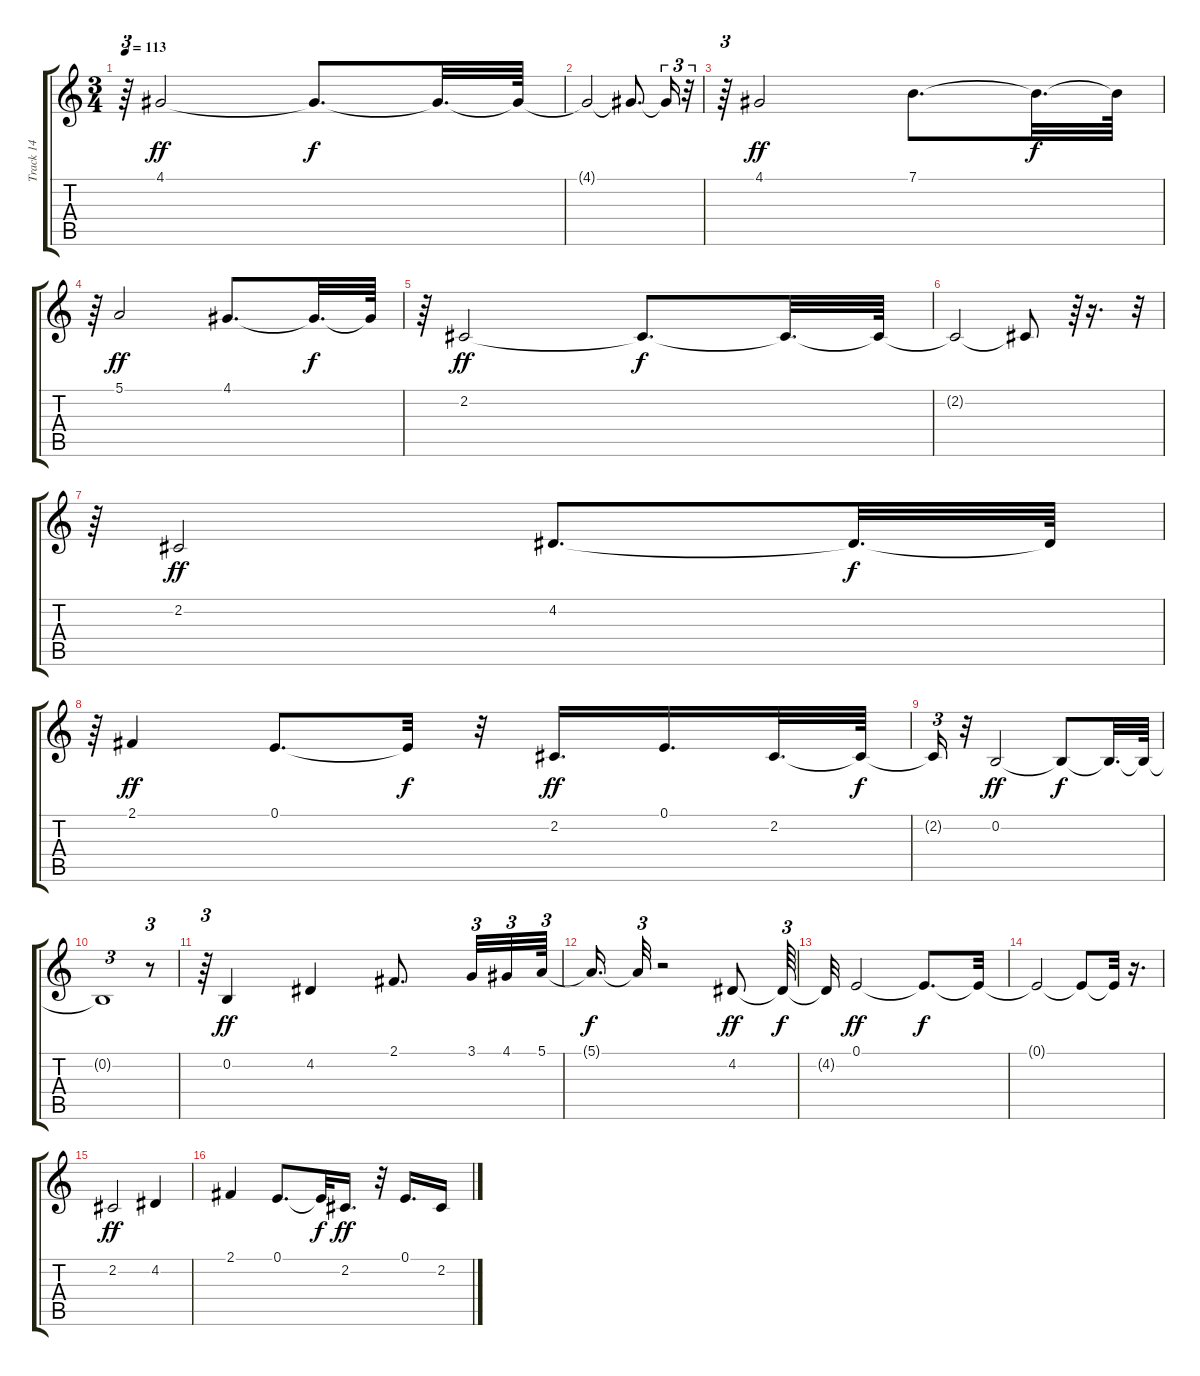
\track ("Track 14" "Track 14") {instrument synthbrass2}
\staff {score tabs}
\tuning (E4 B3 G3 D3 A2 E2) {hide}
\ts (3 4)
\tempo 113
\clef g2
\ks c
r.64{tu (3 2) dy f} 4.1.2{dy ff} 4.1{t}.8{d dy f} 4.1{t}.32{d} 4.1{t}.64 |
4.1{t}.2 4.1{t}.8{d} 4.1{t}.16{tu (3 2)} r.32{tu (3 2)} |
r.64{tu (3 2)} 4.1.2{dy ff} 7.1.8{d} 7.1{t}.32{d dy f} 7.1{t}.64 |
r.64{tu (3 2)} 5.1.2{dy ff} 4.1.8{d} 4.1{t}.32{d dy f} 4.1{t}.64 |
r.64{tu (3 2)} 2.2.2{dy ff} 2.2{t}.8{d dy f} 2.2{t}.32{d} 2.2{t}.64 |
2.2{t}.2 2.2{t}.8 r.64{tu (3 2)} r.16{d} r.32{tu (3 2)} |
r.64{tu (3 2)} 2.2.2{dy ff} 4.2.8{d} 4.2{t}.32{d dy f} 4.2{t}.64 |
r.64{tu (3 2)} 2.1.4{dy ff} 0.1.8{d} 0.1{t}.32{dy f} r.32 2.2.16{d dy ff} 0.1.16{d} 2.2.32{d} 2.2{t}.64{dy f} |
2.2{t}.16{tu (3 2)} r.32 0.2.2{dy ff} 0.2{t}.8{dy f} 0.2{t}.32{d} 0.2{t}.64 |
0.2{t}.1{tu (3 2)} r.8{tu (3 2)} |
r.64{tu (3 2)} 0.2.4{dy ff} 4.2.4 2.1.8{d} 3.1.32{tu (3 2)} 4.1.32{tu (3 2)} 5.1.64{tu (3 2)} |
5.1{t}.16{d dy f} 5.1{t}.32{tu (3 2)} r.2 4.2.8{dy ff} 4.2{t}.64{tu (3 2) dy f} |
4.2{t}.32 0.1.2{dy ff} 0.1{t}.8{d dy f} 0.1{t}.32 |
0.1{t}.2 0.1{t}.8 0.1{t}.32 r.16{d} |
2.2.2{dy ff} 4.2.4 |
2.1.4 0.1.8{d} 0.1{t}.32{dy f} 2.2.16{d dy ff} r.32 0.1.16{d} 2.2.16
